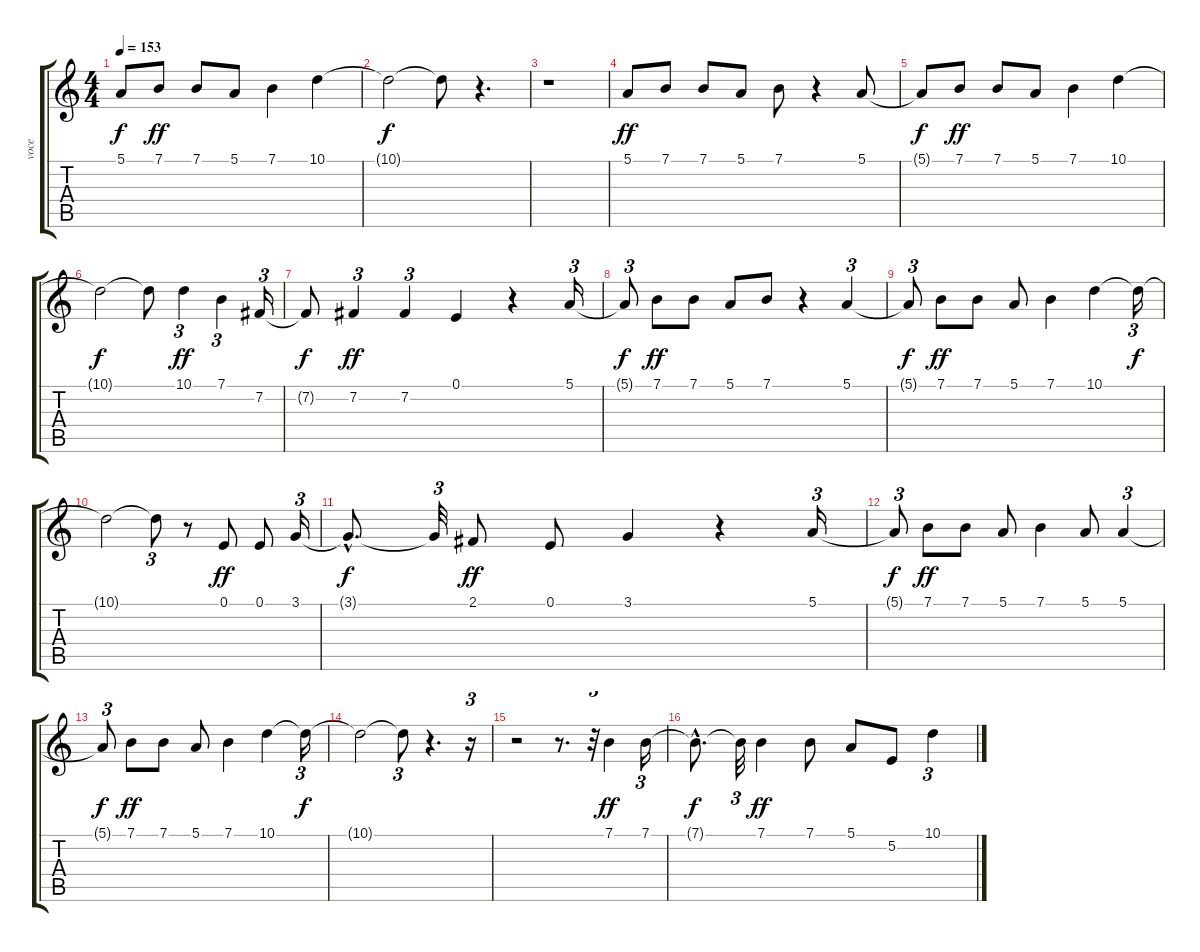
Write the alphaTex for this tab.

\track ("voce" "voce") {instrument lead2sawtooth}
\staff {score tabs}
\tuning (E4 B3 G3 D3 A2 E2) {hide}
\ts (4 4)
\tempo 153
\clef g2
\ks c
5.1{t}.8{dy f} 7.1.8{dy ff} 7.1.8 5.1.8 7.1.4 10.1.4 |
10.1{t}.2{dy f} 10.1{t}.8 r.4{d} |
r.1 |
5.1.8{dy ff} 7.1.8 7.1.8 5.1.8 7.1.8 r.4 5.1.8 |
5.1{t}.8{dy f} 7.1.8{dy ff} 7.1.8 5.1.8 7.1.4 10.1.4 |
10.1{t}.2{dy f} 10.1{t}.8 10.1.4{tu (3 2) dy ff} 7.1.4{tu (3 2)} 7.2.16{tu (3 2)} |
7.2{t}.8{dy f} 7.2.4{tu (3 2) dy ff} 7.2.4{tu (3 2)} 0.1.4 r.4 5.1.16{tu (3 2)} |
5.1{t}.8{tu (3 2) dy f} 7.1.8{dy ff} 7.1.8 5.1.8 7.1.8 r.4 5.1.4{tu (3 2)} |
5.1{t}.8{tu (3 2) dy f} 7.1.8{dy ff} 7.1.8 5.1.8 7.1.4 10.1.4 10.1{t}.16{tu (3 2) dy f} |
10.1{t}.2 10.1{t}.8{tu (3 2)} r.8 0.1.8{dy ff} 0.1.8 3.1.16{tu (3 2)} |
3.1{hac t}.8{d dy f} 3.1{t}.32{tu (3 2)} 2.1.8{dy ff} 0.1.8 3.1.4 r.4 5.1.16{tu (3 2)} |
5.1{t}.8{tu (3 2) dy f} 7.1.8{dy ff} 7.1.8 5.1.8 7.1.4 5.1.8 5.1.4{tu (3 2)} |
5.1{t}.8{tu (3 2) dy f} 7.1.8{dy ff} 7.1.8 5.1.8 7.1.4 10.1.4 10.1{t}.16{tu (3 2) dy f} |
10.1{t}.2 10.1{t}.8{tu (3 2)} r.4{d} r.16{tu (3 2)} |
r.2 r.8{d} r.32{tu (3 2)} 7.1.4{dy ff} 7.1.16{tu (3 2)} |
7.1{hac t}.8{d dy f} 7.1{t}.32{tu (3 2)} 7.1.4{dy ff} 7.1.8 5.1.8 5.2.8 10.1.4{tu (3 2)}
